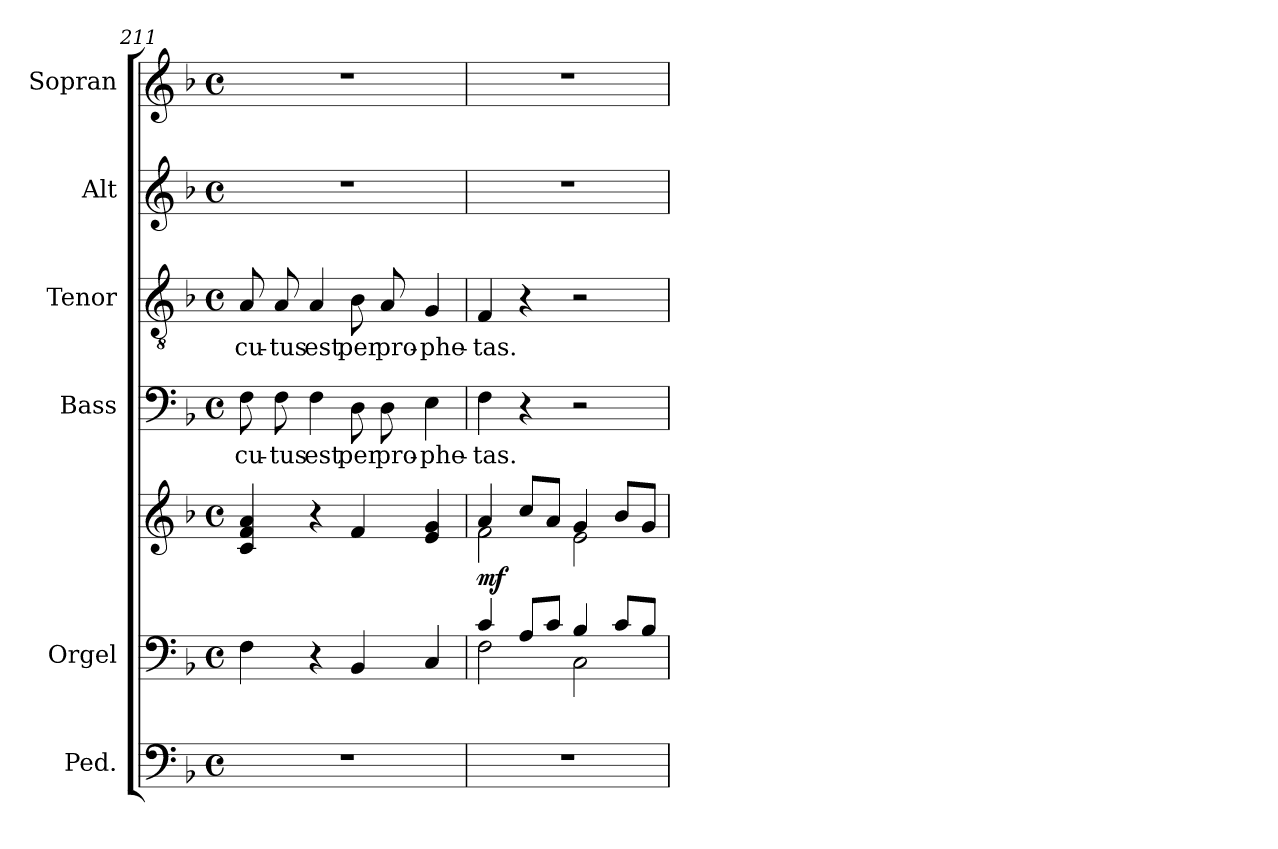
**kern	**kern	**kern	**dynam	**kern	**text	**kern	**text	**kern	**kern
*part6	*part5	*part5	*part5	*part4	*part4	*part3	*part3	*part2	*part1
*staff7	*staff6	*staff5	*staff5/6	*staff4	*staff4	*staff3	*staff3	*staff2	*staff1
*I"Ped.	*I"Orgel	*	*	*I"Bass	*	*I"Tenor	*	*I"Alt	*I"Sopran
*	*I'Org.	*	*	*I'B.	*	*I'T.	*	*I'A.	*I'S.
*clefF4	*clefF4	*clefG2	*	*clefF4	*	*clefGv2	*	*clefG2	*clefG2
*ITrd7c12	*	*	*	*	*	*	*	*	*
*k[b-]	*k[b-]	*k[b-]	*	*k[b-]	*	*k[b-]	*	*k[b-]	*k[b-]
*F:	*F:	*F:	*	*F:	*	*F:	*	*F:	*F:
*M4/4	*M4/4	*M4/4	*	*M4/4	*	*M4/4	*	*M4/4	*M4/4
*met(c)	*met(c)	*met(c)	*	*met(c)	*	*met(c)	*	*met(c)	*met(c)
=211	=211	=211	=211	=211	=211	=211	=211	=211	=211
!	!	!	!	!	!LO:LY:b	!	!LO:LY:b	!	!
1r	4F\	4c/ 4f/ 4a/	.	8F\	-cu-	8A/	-cu-	1r	1r
!	!	!	!	!	!LO:LY:b	!	!LO:LY:b	!	!
.	.	.	.	8F\	-tus	8A/	-tus	.	.
!	!	!	!	!	!LO:LY:b	!	!LO:LY:b	!	!
.	4r	4r	.	4F\	est	4A/	est	.	.
!	!	!	!	!	!LO:LY:b	!	!LO:LY:b	!	!
.	4BB-/	4f/	.	8D\	per	8B-\	per	.	.
!	!	!	!	!	!LO:LY:b	!	!LO:LY:b	!	!
.	.	.	.	8D\	pro-	8A/	pro-	.	.
!	!	!	!	!	!LO:LY:b	!	!LO:LY:b	!	!
.	4C/	4e/ 4g/	.	4E\	-phe-	4G/	-phe-	.	.
=212	=212	=212	=212	=212	=212	=212	=212	=212	=212
*	*^	*^	*	*	*	*	*	*	*
!	!	!	!	!	!LO:DY:b	!	!LO:LY:b	!	!LO:LY:b	!	!
1r	4c/	2F\	4a/	2f\	mf	4F\	-tas.	4F/	-tas.	1r	1r
.	8A/L	.	8cc/L	.	.	4r	.	4r	.	.	.
.	8c/J	.	8a/J	.	.	.	.	.	.	.	.
.	4B-/	2C\	4g/	2e\	.	2r	.	2r	.	.	.
.	8c/L	.	8b-/L	.	.	.	.	.	.	.	.
.	8B-/J	.	8g/J	.	.	.	.	.	.	.	.
*	*v	*v	*	*	*	*	*	*	*	*	*
*	*	*v	*v	*	*	*	*	*	*	*
=	=	=	=	=	=	=	=	=	=
*-	*-	*-	*-	*-	*-	*-	*-	*-	*-
